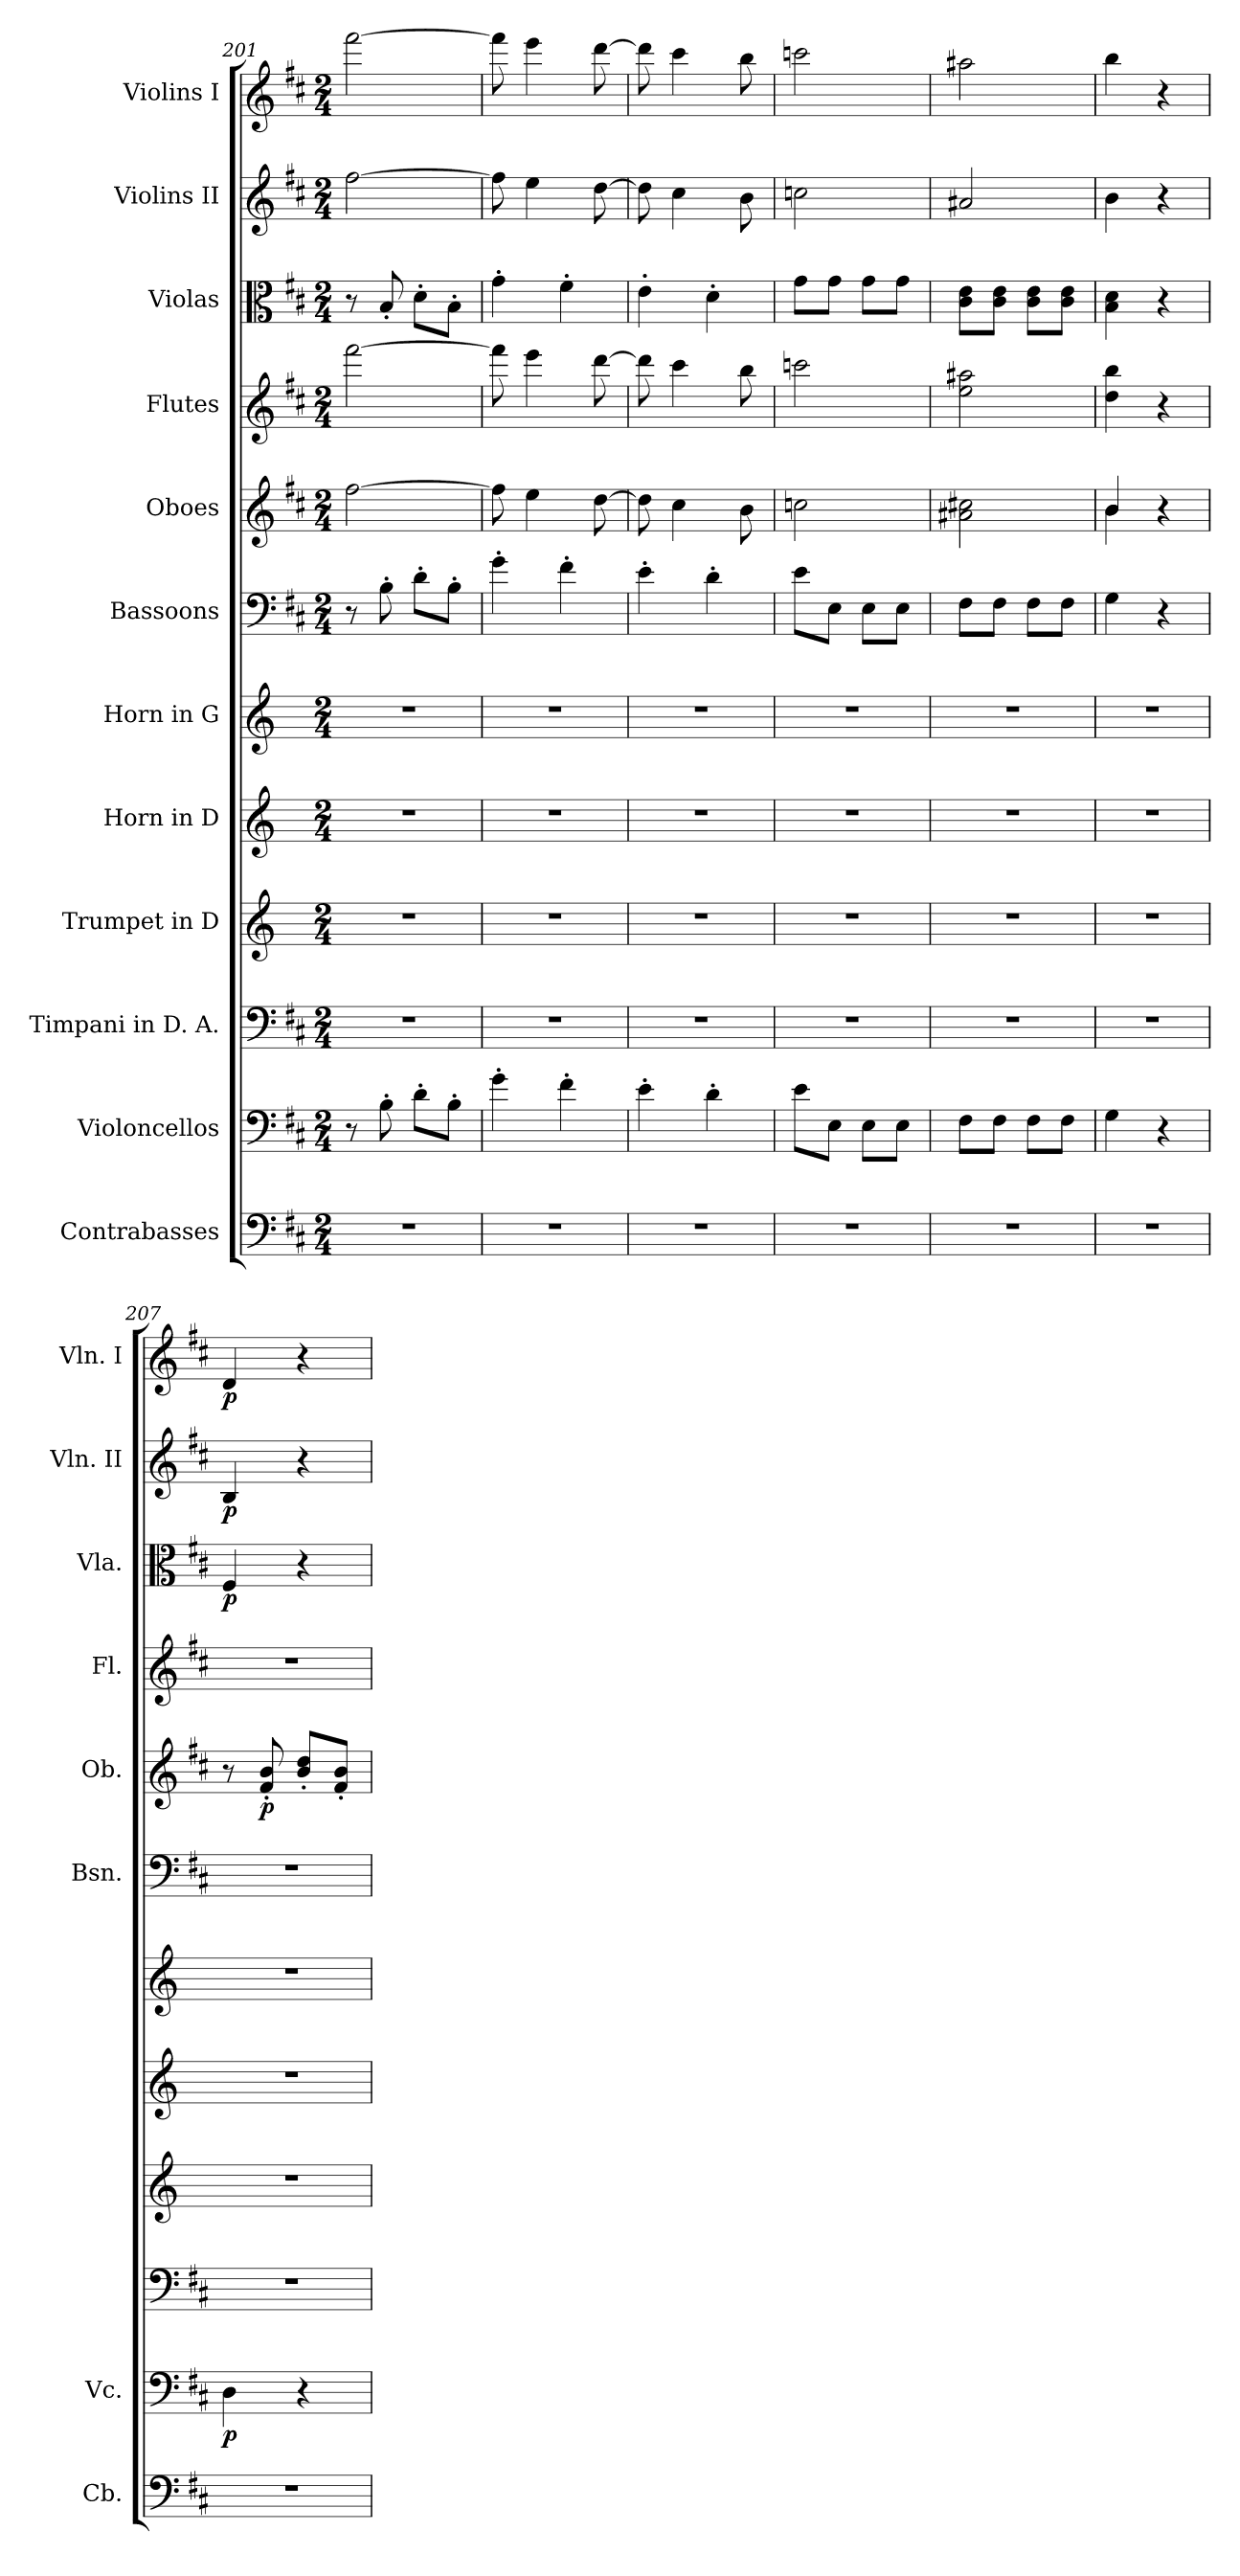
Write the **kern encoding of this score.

**kern	**kern	**dynam	**kern	**kern	**kern	**kern	**kern	**kern	**dynam	**kern	**kern	**dynam	**kern	**dynam	**kern	**dynam
*part12	*part11	*part11	*part10	*part9	*part8	*part7	*part6	*part5	*part5	*part4	*part3	*part3	*part2	*part2	*part1	*part1
*staff12	*staff11	*staff11	*staff10	*staff9	*staff8	*staff7	*staff6	*staff5	*staff5	*staff4	*staff3	*staff3	*staff2	*staff2	*staff1	*staff1
*I"Contrabasses	*I"Violoncellos	*	*I"Timpani in D. A.	*I"Trumpet in D	*I"Horn in D	*I"Horn in G	*I"Bassoons	*I"Oboes	*	*I"Flutes	*I"Violas	*	*I"Violins II	*	*I"Violins I	*
*I'Cb.	*I'Vc.	*	*	*	*	*	*I'Bsn.	*I'Ob.	*	*I'Fl.	*I'Vla.	*	*I'Vln. II	*	*I'Vln. I	*
!!LO:PB:g=z
*clefF4	*clefF4	*	*clefF4	*clefG2	*clefG2	*clefG2	*clefF4	*clefG2	*	*clefG2	*clefC3	*	*clefG2	*	*clefG2	*
*ITrd7c12	*	*	*	*ITrd-1c-2	*ITrd6c10	*ITrd3c5	*	*	*	*	*	*	*	*	*	*
*k[f#c#]	*k[f#c#]	*	*k[f#c#]	*k[f#c#]	*k[f#c#]	*k[f#]	*k[f#c#]	*k[f#c#]	*	*k[f#c#]	*k[f#c#]	*	*k[f#c#]	*	*k[f#c#]	*
*M2/4	*M2/4	*	*M2/4	*M2/4	*M2/4	*M2/4	*M2/4	*M2/4	*	*M2/4	*M2/4	*	*M2/4	*	*M2/4	*
=201	=201	=201	=201	=201	=201	=201	=201	=201	=201	=201	=201	=201	=201	=201	=201	=201
2r	8r	.	2r	2r	2r	2r	8r	[2ff#\	.	[2fff#\	8r	.	[2ff#\	.	[2fff#\	.
.	8B'\	.	.	.	.	.	8B'\	.	.	.	8B'/	.	.	.	.	.
.	8d'\L	.	.	.	.	.	8d'\L	.	.	.	8d'\L	.	.	.	.	.
.	8B'\J	.	.	.	.	.	8B'\J	.	.	.	8B'\J	.	.	.	.	.
=202	=202	=202	=202	=202	=202	=202	=202	=202	=202	=202	=202	=202	=202	=202	=202	=202
2r	4g'\	.	2r	2r	2r	2r	4g'\	8ff#\]	.	8fff#\]	4g'\	.	8ff#\]	.	8fff#\]	.
.	.	.	.	.	.	.	.	4ee\	.	4eee\	.	.	4ee\	.	4eee\	.
.	4f#'\	.	.	.	.	.	4f#'\	.	.	.	4f#'\	.	.	.	.	.
.	.	.	.	.	.	.	.	[8dd\	.	[8ddd\	.	.	[8dd\	.	[8ddd\	.
=203	=203	=203	=203	=203	=203	=203	=203	=203	=203	=203	=203	=203	=203	=203	=203	=203
2r	4e'\	.	2r	2r	2r	2r	4e'\	8dd\]	.	8ddd\]	4e'\	.	8dd\]	.	8ddd\]	.
.	.	.	.	.	.	.	.	4cc#\	.	4ccc#\	.	.	4cc#\	.	4ccc#\	.
.	4d'\	.	.	.	.	.	4d'\	.	.	.	4d'\	.	.	.	.	.
.	.	.	.	.	.	.	.	8b\	.	8bb\	.	.	8b\	.	8bb\	.
=204	=204	=204	=204	=204	=204	=204	=204	=204	=204	=204	=204	=204	=204	=204	=204	=204
2r	8e\L	.	2r	2r	2r	2r	8e\L	2ccn\	.	2cccn\	8g\L	.	2ccn\	.	2cccn\	.
.	8E\J	.	.	.	.	.	8E\J	.	.	.	8g\J	.	.	.	.	.
.	8E\L	.	.	.	.	.	8E\L	.	.	.	8g\L	.	.	.	.	.
.	8E\J	.	.	.	.	.	8E\J	.	.	.	8g\J	.	.	.	.	.
=205	=205	=205	=205	=205	=205	=205	=205	=205	=205	=205	=205	=205	=205	=205	=205	=205
2r	8F#\L	.	2r	2r	2r	2r	8F#\L	2a#X\ 2cc#X\	.	2ee\ 2aa#X\	8c#\ 8e\L	.	2a#X/	.	2aa#X\	.
.	8F#\J	.	.	.	.	.	8F#\J	.	.	.	8c#\ 8e\J	.	.	.	.	.
.	8F#\L	.	.	.	.	.	8F#\L	.	.	.	8c#\ 8e\L	.	.	.	.	.
.	8F#\J	.	.	.	.	.	8F#\J	.	.	.	8c#\ 8e\J	.	.	.	.	.
=206	=206	=206	=206	=206	=206	=206	=206	=206	=206	=206	=206	=206	=206	=206	=206	=206
*	*	*	*	*	*	*	*	*^	*	*	*	*	*	*	*	*
2r	4G\	.	2r	2r	2r	2r	4G\	4b/	4b\	.	4dd\ 4bb\	4B\ 4d\	.	4b\	.	4bb\	.
.	4r	.	.	.	.	.	4r	4r	4ryy	.	4r	4r	.	4r	.	4r	.
=207	=207	=207	=207	=207	=207	=207	=207	=207	=207	=207	=207	=207	=207	=207	=207	=207	=207
!	!	!LO:DY:b	!	!	!	!	!	!	!	!	!	!	!LO:DY:b	!	!LO:DY:b	!	!LO:DY:b
*	*	*	*	*	*	*	*	*v	*v	*	*	*	*	*	*	*	*
2r	4D\	p	2r	2r	2r	2r	2r	8r	.	2r	4F#/	p	4B/	p	4d/	p
!	!	!	!	!	!	!	!	!	!LO:DY:b	!	!	!	!	!	!	!
.	.	.	.	.	.	.	.	8f#/' 8b/'	p	.	.	.	.	.	.	.
.	4r	.	.	.	.	.	.	8b/' 8dd/'L	.	.	4r	.	4r	.	4r	.
.	.	.	.	.	.	.	.	8f#/' 8b/'J	.	.	.	.	.	.	.	.
=	=	=	=	=	=	=	=	=	=	=	=	=	=	=	=	=
*-	*-	*-	*-	*-	*-	*-	*-	*-	*-	*-	*-	*-	*-	*-	*-	*-
